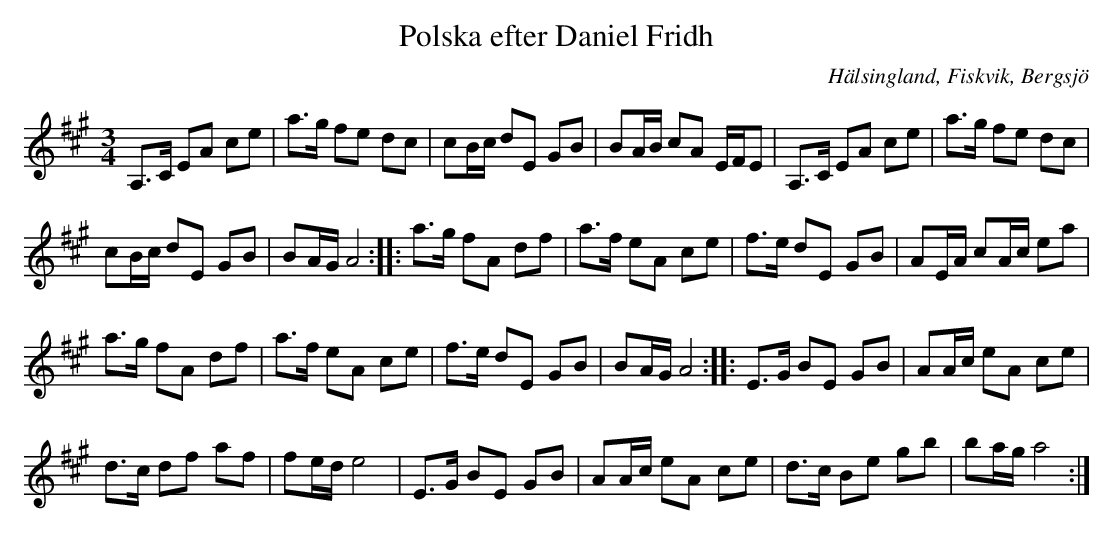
X:1
T: Polska efter Daniel Fridh
O: Hälsingland, Fiskvik, Bergsjö
M: 3/4
L: 1/8
K: A
A,>C EA ce | a>g fe dc | cB/c/ dE GB | BA/B/ cA E/F/E | A,>C EA ce | a>g fe dc |
cB/c/ dE GB | BA/G/ A4 :: a>g fA df | a>f eA ce | f>e dE GB | AE/A/ cA/c/ ea |
a>g fA df | a>f eA ce | f>e dE GB | BA/G/ A4 :: E>G BE GB | AA/c/ eA ce |
d>c df af | fe/d/ e4 | E>G BE GB | AA/c/ eA ce | d>c Be gb | ba/g/ a4 :|]
